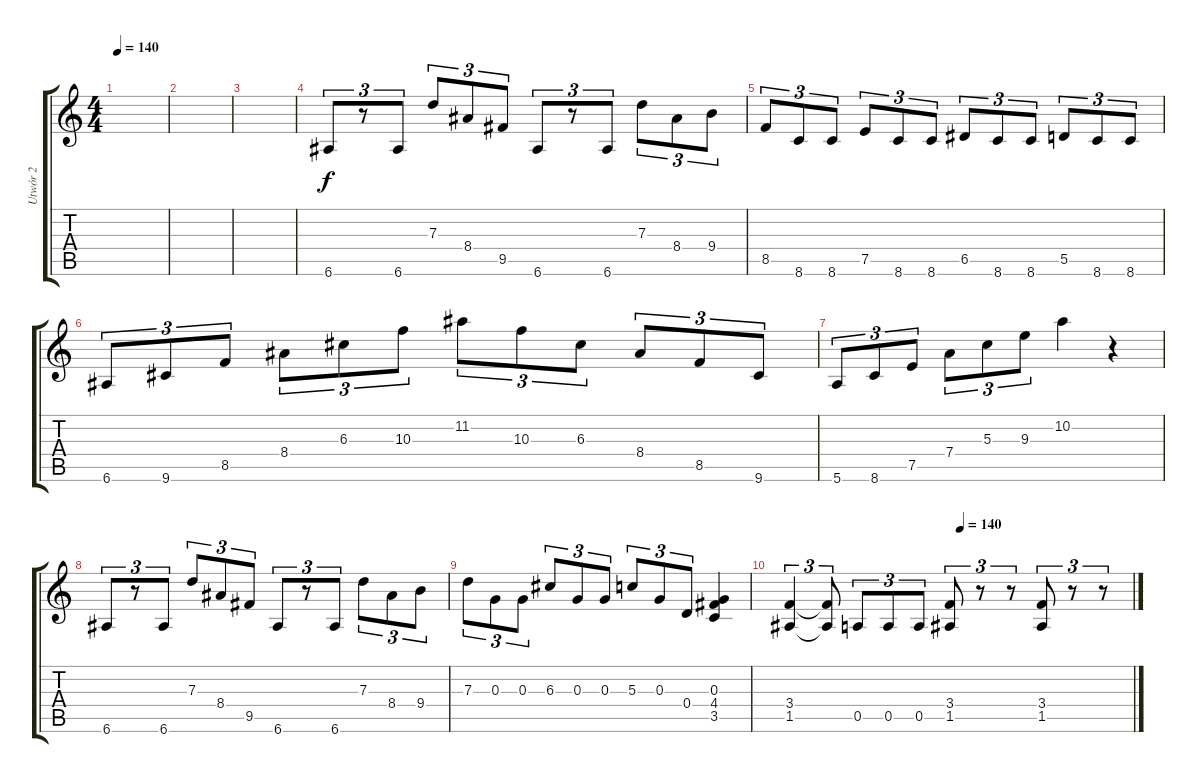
\track ("Utwór 2" "Utwór 2") {instrument distortionguitar}
\staff {score tabs}
\tuning (E4 B3 G3 D3 A2 E2) {hide}
\ts (4 4)
\tempo 140
\clef g2
\ks c
|
|
|
6.6.8{tu (3 2)} r.8{tu (3 2)} 6.6.8{tu (3 2)} 7.3.8{tu (3 2)} 8.4.8{tu (3 2)} 9.5.8{tu (3 2)} 6.6.8{tu (3 2)} r.8{tu (3 2)} 6.6.8{tu (3 2)} 7.3.8{tu (3 2)} 8.4.8{tu (3 2)} 9.4.8{tu (3 2)} |
8.5.8{tu (3 2)} 8.6.8{tu (3 2)} 8.6.8{tu (3 2)} 7.5.8{tu (3 2)} 8.6.8{tu (3 2)} 8.6.8{tu (3 2)} 6.5.8{tu (3 2)} 8.6.8{tu (3 2)} 8.6.8{tu (3 2)} 5.5.8{tu (3 2)} 8.6.8{tu (3 2)} 8.6.8{tu (3 2)} |
6.6.8{tu (3 2)} 9.6.8{tu (3 2)} 8.5.8{tu (3 2)} 8.4.8{tu (3 2)} 6.3.8{tu (3 2)} 10.3.8{tu (3 2)} 11.2.8{tu (3 2)} 10.3.8{tu (3 2)} 6.3.8{tu (3 2)} 8.4.8{tu (3 2)} 8.5.8{tu (3 2)} 9.6.8{tu (3 2)} |
5.6.8{tu (3 2)} 8.6.8{tu (3 2)} 7.5.8{tu (3 2)} 7.4.8{tu (3 2)} 5.3.8{tu (3 2)} 9.3.8{tu (3 2)} 10.2.4 r.4 |
6.6.8{tu (3 2)} r.8{tu (3 2)} 6.6.8{tu (3 2)} 7.3.8{tu (3 2)} 8.4.8{tu (3 2)} 9.5.8{tu (3 2)} 6.6.8{tu (3 2)} r.8{tu (3 2)} 6.6.8{tu (3 2)} 7.3.8{tu (3 2)} 8.4.8{tu (3 2)} 9.4.8{tu (3 2)} |
7.3.8{tu (3 2)} 0.3.8{tu (3 2)} 0.3.8{tu (3 2)} 6.3.8{tu (3 2)} 0.3.8{tu (3 2)} 0.3.8{tu (3 2)} 5.3.8{tu (3 2)} 0.3.8{tu (3 2)} 0.4.8{tu (3 2)} (0.3 4.4 3.5).4 |
\tempo (140 0.5)
(3.4 1.5).4{tu (3 2)} (3.4{t} 1.5{t}).8{tu (3 2)} 0.5.8{tu (3 2)} 0.5.8{tu (3 2)} 0.5.8{tu (3 2)} (3.4 1.5).8{tu (3 2)} r.8{tu (3 2)} r.8{tu (3 2)} (3.4 1.5).8{tu (3 2)} r.8{tu (3 2)} r.8{tu (3 2)}
